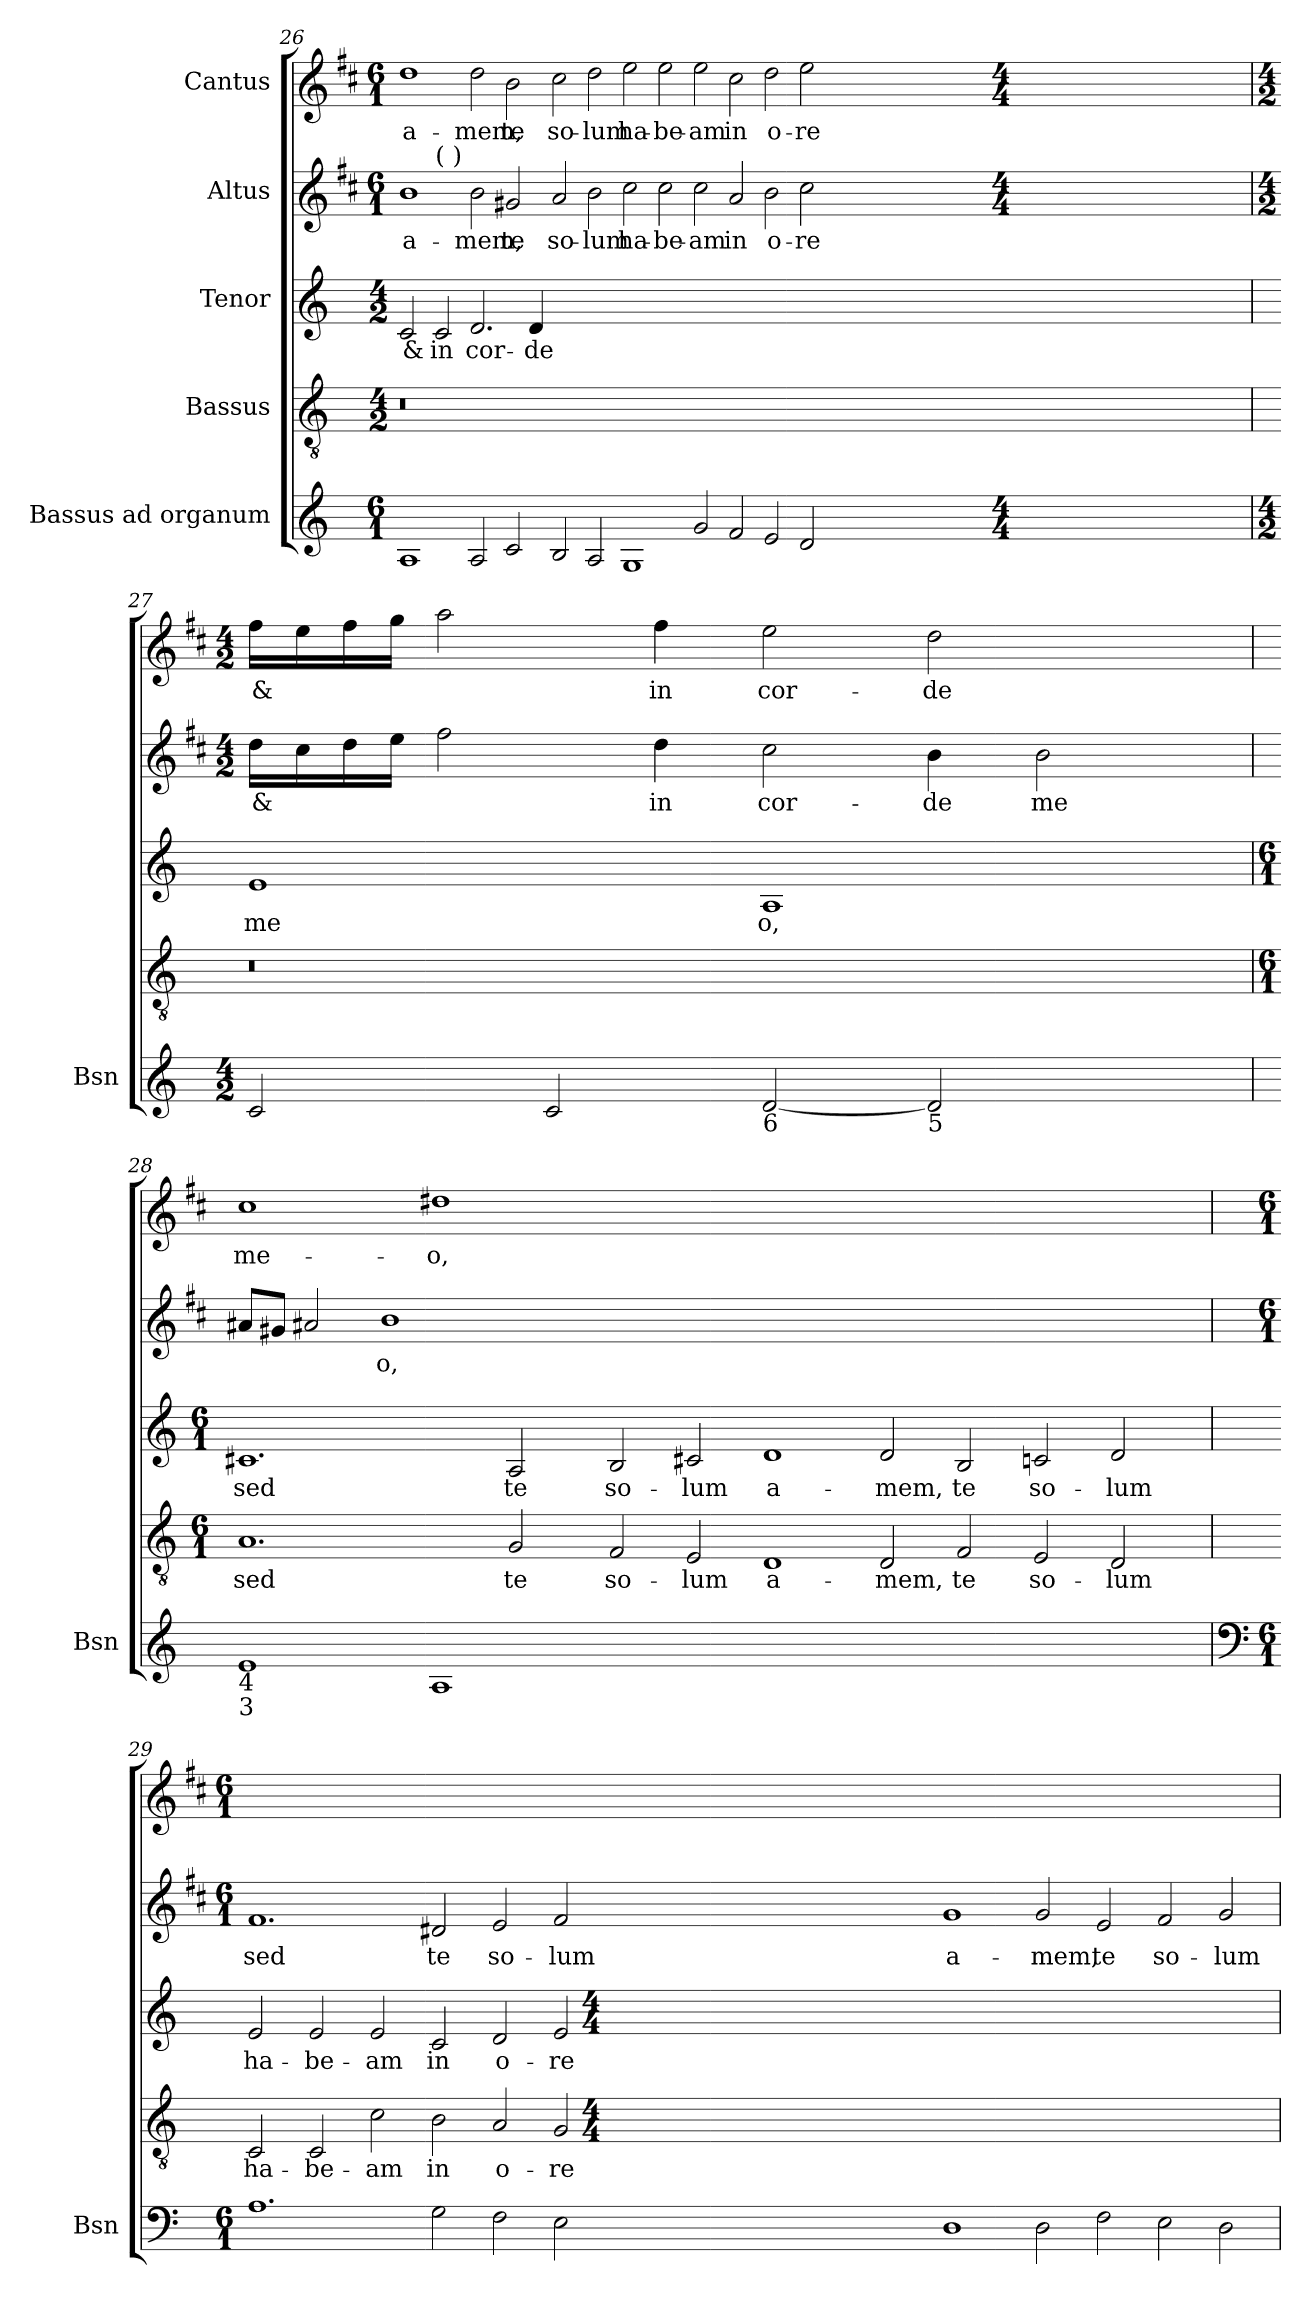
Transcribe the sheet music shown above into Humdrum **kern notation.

**kern	**kern	**text	**kern	**text	**kern	**text	**kern	**text
*part5	*part4	*part4	*part3	*part3	*part2	*part2	*part1	*part1
*staff5	*staff4	*staff4	*staff3	*staff3	*staff2	*staff2	*staff1	*staff1
*I"Bassus ad organum	*I"Bassus	*	*I"Tenor	*	*I"Altus	*	*I"Cantus	*
*I'Bsn	*	*	*	*	*	*	*	*
!!LO:LB:g=z
*clefG2	*clefGv2	*	*clefG2	*	*clefG2	*	*clefG2	*
*	*	*	*	*	*ITrd1c2	*	*ITrd1c2	*
*k[]	*k[]	*	*k[]	*	*k[]	*	*k[]	*
*C:	*C:	*	*C:	*	*C:	*	*C:	*
*M6/1	*M4/2	*	*M4/2	*	*M6/1	*	*M6/1	*
=26	=26	=26	=26	=26	=26	=26	=26	=26
!	!	!	!	!LO:LY:b	!	!LO:LY:b	!	!LO:LY:b
1A	0r	.	2c	&	1a	a-	1cc	a-
!	!	!	!	!LO:LY:b	!	!	!	!
.	.	.	2c	in	.	.	.	.
!	!	!	!	!LO:LY:b	!	!LO:LY:b	!	!LO:LY:b
2A	.	.	2.d	cor-	2a	-mem,	2cc	-mem,
!	!	!	!	!	!	!LO:LY:b	!	!LO:LY:b
2c	.	.	.	.	2f#X	te	2a	te
!	!	!	!	!LO:LY:b	!	!	!	!
.	.	.	4d	-de	.	.	.	.
!	!	!	!	!	!LO:TX:a:t=(  )	!	!	!
!	!	!	!	!	!	!LO:LY:b	!	!LO:LY:b
2B	00ryy	.	00ryy	.	2g	so-	2b	so-
!	!	!	!	!	!	!LO:LY:b	!	!LO:LY:b
2A	.	.	.	.	2a	-lum	2cc	-lum
!	!	!	!	!	!	!LO:LY:b	!	!LO:LY:b
1G	.	.	.	.	2b	ha-	2dd	ha-
!	!	!	!	!	!	!LO:LY:b	!	!LO:LY:b
.	.	.	.	.	2b	-be-	2dd	-be-
!	!	!	!	!	!	!LO:LY:b	!	!LO:LY:b
2g	.	.	.	.	2b	-am	2dd	-am
!	!	!	!	!	!	!LO:LY:b	!	!LO:LY:b
2f	.	.	.	.	2g	in	2b	in
!	!	!	!	!	!	!LO:LY:b	!	!LO:LY:b
2e	.	.	.	.	2a	o-	2cc	o-
!	!	!	!	!	!	!LO:LY:b	!	!LO:LY:b
2d	.	.	.	.	2b	-re	2dd	-re
*M4/4	*	*	*	*	*M4/4	*	*M4/4	*
*met(c)	*	*	*	*	*met(c)	*	*met(c)	*
!!LO:LB:g=z
=27	=27	=27	=27	=27	=27	=27	=27	=27
*M4/2	*	*	*	*	*M4/2	*	*M4/2	*
!	!	!	!	!LO:LY:b	!	!LO:LY:b	!	!LO:LY:b
2c	0r	.	1e	me	16ccLL	&	16eeLL	&
.	.	.	.	.	16b	.	16dd	.
.	.	.	.	.	16cc	.	16ee	.
.	.	.	.	.	16ddJJ	.	16ffJJ	.
.	.	.	.	.	2ee	.	2gg	.
2c	.	.	.	.	.	.	.	.
!	!	!	!	!	!	!LO:LY:b	!	!LO:LY:b
.	.	.	.	.	4cc	in	4ee	in
!LO:TX:b:t=6	!	!	!	!	!	!	!	!
!	!	!	!	!LO:LY:b	!	!LO:LY:b	!	!LO:LY:b
[2d	.	.	1A	o,	2b	cor-	2dd	cor-
!LO:TX:b:t=5	!	!	!	!	!	!	!	!
!	!	!	!	!	!	!LO:LY:b	!	!LO:LY:b
2d]	.	.	.	.	4a	-de	2cc	-de
!	!	!	!	!	!	!LO:LY:b	!	!
.	.	.	.	.	2a	me	.	.
4ryy	4ryy	.	4ryy	.	.	.	4ryy	.
=28	=28	=28	=28	=28	=28	=28	=28	=28
*	*M6/1	*	*M6/1	*	*	*	*	*
!LO:TX:b:t=4	!	!	!	!	!	!	!	!
!LO:TX:b:t=3	!	!	!	!	!	!	!	!
!	!	!LO:LY:b	!	!LO:LY:b	!	!	!	!LO:LY:b
1e	1.A	sed	1.c#X	sed	8g#XL	.	1b	me-
.	.	.	.	.	8f#XJ	.	.	.
.	.	.	.	.	2g#X	.	.	.
!	!	!	!	!	!	!LO:LY:b	!	!
.	.	.	.	.	1a	o,	.	.
!	!	!	!	!	!	!	!	!LO:LY:b
1A	.	.	.	.	.	.	1cc#X	-o,
!	!	!LO:LY:b	!	!LO:LY:b	!	!	!	!
.	2G	te	2A	te	.	.	.	.
.	.	.	.	.	00ryy	.	.	.
!	!	!LO:LY:b	!	!LO:LY:b	!	!	!	!
00ryy	2F	so-	2B	so-	.	.	00ryy	.
!	!	!LO:LY:b	!	!LO:LY:b	!	!	!	!
.	2E	-lum	2c#X	-lum	.	.	.	.
!	!	!LO:LY:b	!	!LO:LY:b	!	!	!	!
.	1D	a-	1d	a-	.	.	.	.
!	!	!LO:LY:b	!	!LO:LY:b	!	!	!	!
.	2D	-mem,	2d	-mem,	.	.	.	.
!	!	!LO:LY:b	!	!LO:LY:b	!	!	!	!
.	2F	te	2B	te	.	.	.	.
!	!	!LO:LY:b	!	!LO:LY:b	!	!	!	!
.	2E	so-	2cn	so-	.	.	.	.
!	!	!LO:LY:b	!	!LO:LY:b	!	!	!	!
.	2D	-lum	2d	-lum	.	.	.	.
.	.	.	.	.	4ryy	.	.	.
=29	=29	=29	=29	=29	=29	=29	=29	=29
*clefF4	*	*	*	*	*	*	*	*
*M6/1	*	*	*	*	*M6/1	*	*M6/1	*
!	!	!LO:LY:b	!	!LO:LY:b	!	!LO:LY:b	!	!
1.A	2C	ha-	2e	ha-	1.e	sed	00.ryy	.
!	!	!LO:LY:b	!	!LO:LY:b	!	!	!	!
.	2C	-be-	2e	-be-	.	.	.	.
!	!	!LO:LY:b	!	!LO:LY:b	!	!	!	!
.	2c	-am	2e	-am	.	.	.	.
!	!	!LO:LY:b	!	!LO:LY:b	!	!LO:LY:b	!	!
2G	2B	in	2c	in	2c#X	te	.	.
!	!	!LO:LY:b	!	!LO:LY:b	!	!LO:LY:b	!	!
2F	2A	o-	2d	o-	2d	so-	.	.
!	!	!LO:LY:b	!	!LO:LY:b	!	!LO:LY:b	!	!
2E	2G	-re	2e	-re	2e	-lum	.	.
*	*M4/4	*	*M4/4	*	*	*	*	*
*	*met(c)	*	*met(c)	*	*	*	*	*
!	!	!	!	!	!	!LO:LY:b	!	!
1D	0.ryy	.	0.ryy	.	1f	a-	.	.
!	!	!	!	!	!	!LO:LY:b	!	!
2D	.	.	.	.	2f	-mem,	.	.
!	!	!	!	!	!	!LO:LY:b	!	!
2F	.	.	.	.	2d	te	.	.
!	!	!	!	!	!	!LO:LY:b	!	!
2E	.	.	.	.	2e	so-	.	.
!	!	!	!	!	!	!LO:LY:b	!	!
2D	.	.	.	.	2f	-lum	.	.
=	=	=	=	=	=	=	=	=
*-	*-	*-	*-	*-	*-	*-	*-	*-
